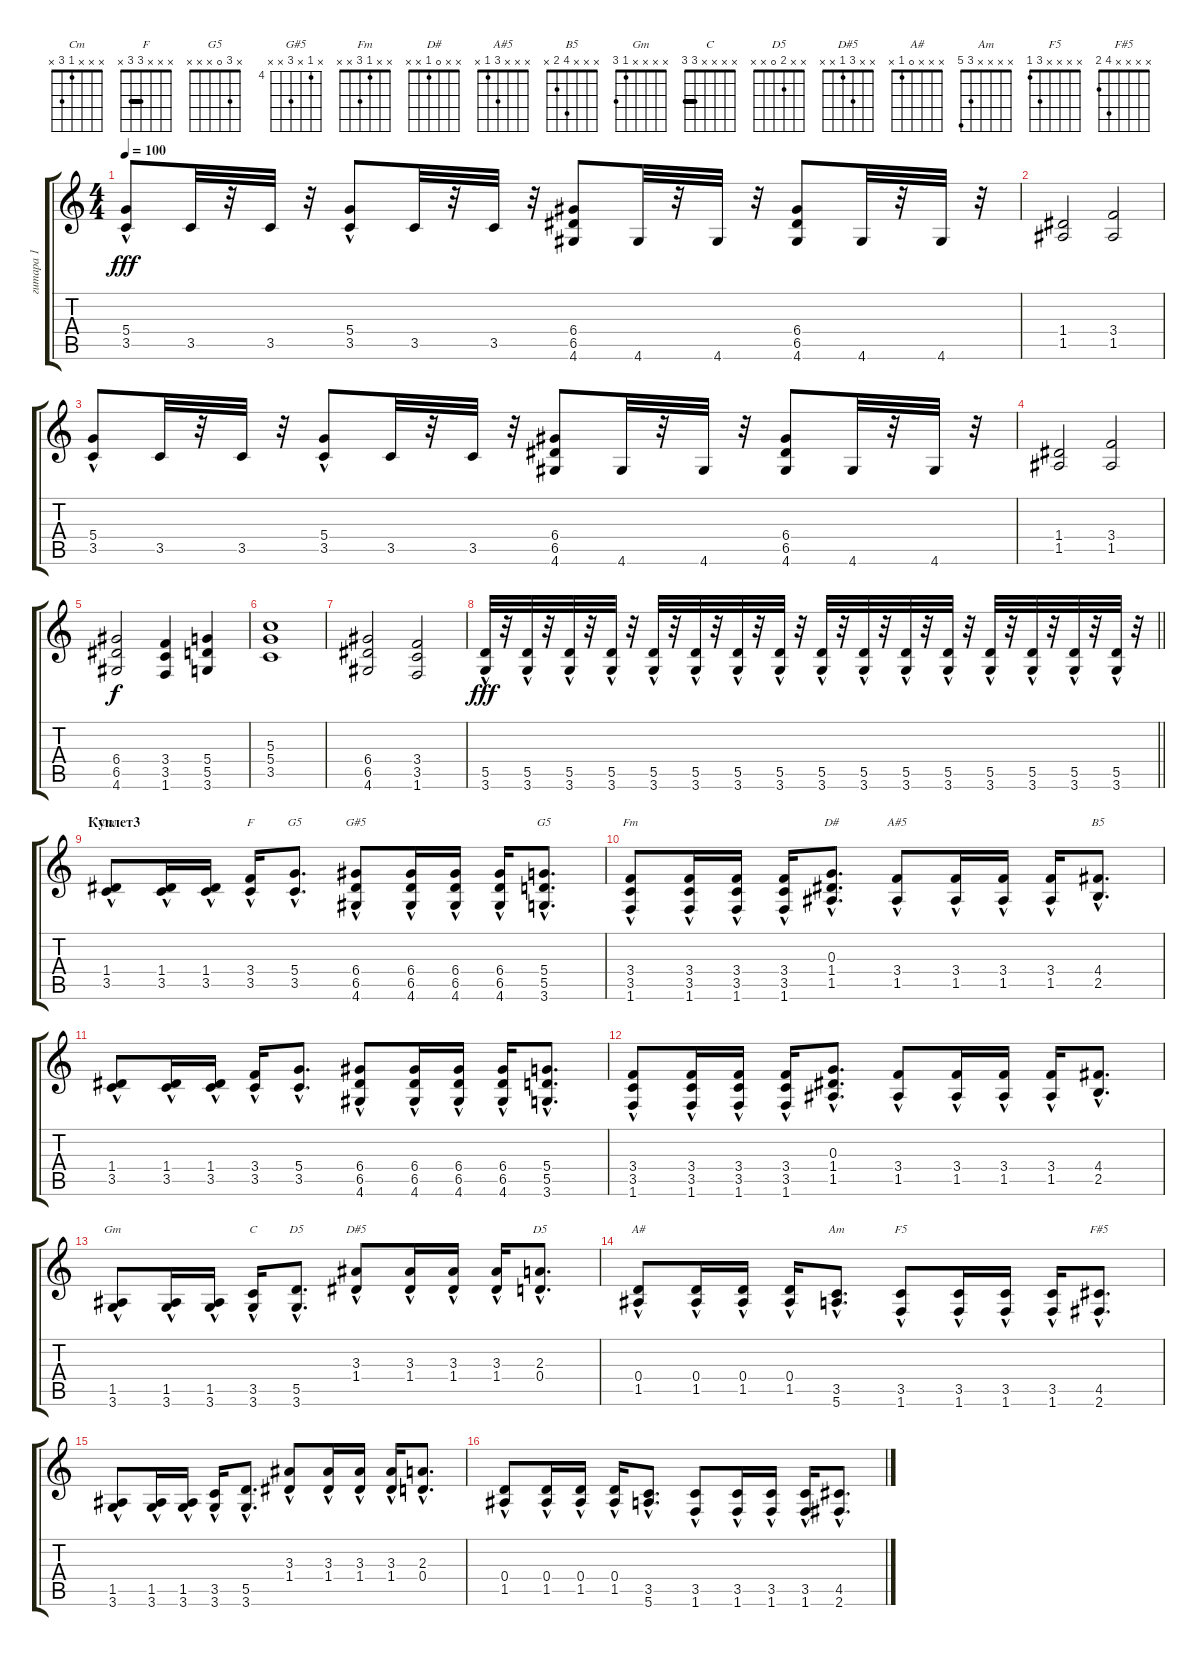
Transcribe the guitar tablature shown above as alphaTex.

\track ("гитара 1" "гитара 1") {instrument distortionguitar}
\staff {score tabs}
\tuning (E4 B3 G3 D3 A2 E2) {hide}
\chord ("Cm" x x x 1 3 x)
\chord ("F" x x x 3 3 x) {barre 3}
\chord ("G5" x x x 5 5 3) {barre 5}
\chord ("G#5" x 4 x 6 x x) {firstfret 4}
\chord ("G5" x 3 0 x x x)
\chord ("Fm" x x 1 3 x x)
\chord ("D#" x x 0 1 x x)
\chord ("A#5" x x x 3 1 x)
\chord ("B5" x x x 4 2 x)
\chord ("Gm" x x x x 1 3)
\chord ("C" x x x x 3 3) {barre 3}
\chord ("D5" x 3 2 0 x x)
\chord ("D#5" x x 3 1 x x)
\chord ("D5" x x 2 0 x x)
\chord ("A#" x x x 0 1 x)
\chord ("Am" x x x x 3 5)
\chord ("F5" x x x x 3 1)
\chord ("F#5" x x x x 4 2)
\ts (4 4)
\tempo 100
\clef g2
\ks c
(5.4{hac} 3.5{hac}).8{dy fff} 3.5.32 r.32 3.5.32 r.32 (5.4{hac} 3.5).8 3.5.32 r.32 3.5.32 r.32 (6.4 6.5 4.6).8 4.6.32 r.32 4.6.32 r.32 (6.4 6.5 4.6).8 4.6.32 r.32 4.6.32 r.32 |
(1.4 1.5).2 (3.4 1.5).2 |
(5.4{hac} 3.5).8 3.5.32 r.32 3.5.32 r.32 (5.4{hac} 3.5).8 3.5.32 r.32 3.5.32 r.32 (6.4 6.5 4.6).8 4.6.32 r.32 4.6.32 r.32 (6.4 6.5 4.6).8 4.6.32 r.32 4.6.32 r.32 |
(1.4 1.5).2 (3.4 1.5).2 |
(6.4 6.5 4.6).2{dy f} (3.4 3.5 1.6).4 (5.4 5.5 3.6).4 |
(5.3 5.4 3.5).1 |
(6.4 6.5 4.6).2 (3.4 3.5 1.6).2 |
\barLineRight lightlight
(5.5{hac} 3.6{hac}).32{dy fff} r.32 (5.5{hac} 3.6{hac}).32 r.32 (5.5{hac} 3.6{hac}).32 r.32 (5.5{hac} 3.6{hac}).32 r.32 (5.5{hac} 3.6{hac}).32 r.32 (5.5{hac} 3.6{hac}).32 r.32 (5.5{hac} 3.6{hac}).32 r.32 (5.5{hac} 3.6{hac}).32 r.32 (5.5{hac} 3.6{hac}).32 r.32 (5.5{hac} 3.6{hac}).32 r.32 (5.5{hac} 3.6{hac}).32 r.32 (5.5{hac} 3.6{hac}).32 r.32 (5.5{hac} 3.6{hac}).32 r.32 (5.5{hac} 3.6{hac}).32 r.32 (5.5{hac} 3.6{hac}).32 r.32 (5.5{hac} 3.6{hac}).32 r.32 |
\section ("" "Куплет3")
(1.4{hac} 3.5{hac}).8{ch "Cm"} (1.4{hac} 3.5{hac}).16 (1.4{hac} 3.5{hac}).16 (3.4{hac} 3.5{hac}).16{ch "F"} (5.4{hac} 3.5{hac}).8{d ch "G5"} (6.4{hac} 6.5 4.6).8{ch "G#5"} (6.4{hac} 6.5 4.6).16 (6.4{hac} 6.5 4.6).16 (6.4{hac} 6.5 4.6).16 (5.4{hac} 5.5 3.6).8{d ch "G5"} |
(3.4{hac} 3.5{hac} 1.6{hac}).8{ch "Fm"} (3.4{hac} 3.5{hac} 1.6{hac}).16 (3.4{hac} 3.5{hac} 1.6{hac}).16 (3.4{hac} 3.5{hac} 1.6{hac}).16 (0.3{hac} 1.4{hac} 1.5{hac}).8{d ch "D#"} (3.4{hac} 1.5{hac}).8{ch "A#5"} (3.4{hac} 1.5{hac}).16 (3.4{hac} 1.5{hac}).16 (3.4{hac} 1.5{hac}).16 (4.4{hac} 2.5{hac}).8{d ch "B5"} |
(1.4{hac} 3.5{hac}).8 (1.4{hac} 3.5{hac}).16 (1.4{hac} 3.5{hac}).16 (3.4{hac} 3.5{hac}).16 (5.4{hac} 3.5{hac}).8{d} (6.4{hac} 6.5 4.6).8 (6.4{hac} 6.5 4.6).16 (6.4{hac} 6.5 4.6).16 (6.4{hac} 6.5 4.6).16 (5.4{hac} 5.5 3.6).8{d} |
(3.4{hac} 3.5{hac} 1.6{hac}).8 (3.4{hac} 3.5{hac} 1.6{hac}).16 (3.4{hac} 3.5{hac} 1.6{hac}).16 (3.4{hac} 3.5{hac} 1.6{hac}).16 (0.3{hac} 1.4{hac} 1.5{hac}).8{d} (3.4{hac} 1.5{hac}).8 (3.4{hac} 1.5{hac}).16 (3.4{hac} 1.5{hac}).16 (3.4{hac} 1.5{hac}).16 (4.4{hac} 2.5{hac}).8{d} |
(1.5{hac} 3.6{hac}).8{ch "Gm"} (1.5{hac} 3.6{hac}).16 (1.5{hac} 3.6{hac}).16 (3.5{hac} 3.6{hac}).16{ch "C"} (5.5 3.6{hac}).8{d ch "D5"} (3.3{hac} 1.4{hac}).8{ch "D#5"} (3.3{hac} 1.4{hac}).16 (3.3{hac} 1.4{hac}).16 (3.3{hac} 1.4{hac}).16 (2.3{hac} 0.4{hac}).8{d ch "D5"} |
(0.4{hac} 1.5{hac}).8{ch "A#"} (0.4{hac} 1.5{hac}).16 (0.4{hac} 1.5{hac}).16 (0.4{hac} 1.5{hac}).16 (3.5{hac} 5.6{hac}).8{d ch "Am"} (3.5{hac} 1.6{hac}).8{ch "F5"} (3.5{hac} 1.6{hac}).16 (3.5{hac} 1.6{hac}).16 (3.5{hac} 1.6{hac}).16 (4.5{hac} 2.6{hac}).8{d ch "F#5"} |
(1.5{hac} 3.6{hac}).8 (1.5{hac} 3.6{hac}).16 (1.5{hac} 3.6{hac}).16 (3.5{hac} 3.6{hac}).16 (5.5 3.6{hac}).8{d} (3.3{hac} 1.4{hac}).8 (3.3{hac} 1.4{hac}).16 (3.3{hac} 1.4{hac}).16 (3.3{hac} 1.4{hac}).16 (2.3{hac} 0.4{hac}).8{d} |
(0.4{hac} 1.5{hac}).8 (0.4{hac} 1.5{hac}).16 (0.4{hac} 1.5{hac}).16 (0.4{hac} 1.5{hac}).16 (3.5{hac} 5.6{hac}).8{d} (3.5{hac} 1.6{hac}).8 (3.5{hac} 1.6{hac}).16 (3.5{hac} 1.6{hac}).16 (3.5{hac} 1.6{hac}).16 (4.5{hac} 2.6{hac}).8{d}
